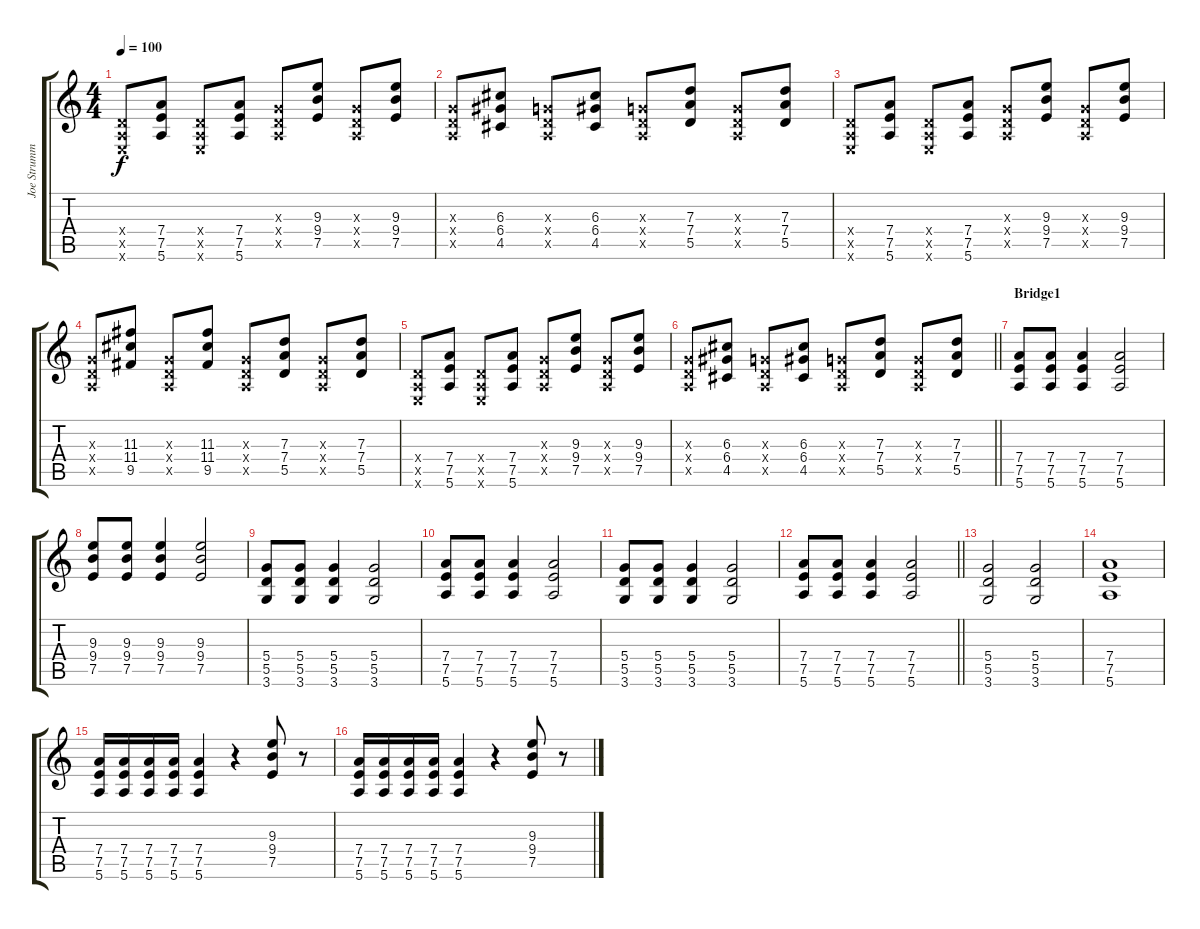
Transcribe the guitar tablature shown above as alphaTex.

\track ("Joe Strummer" "Joe Strumm") {instrument distortionguitar}
\staff {score tabs}
\tuning (E4 B3 G3 D3 A2 E2) {hide}
\ts (4 4)
\tempo 100
\clef g2
\ks c
(0.4{x} 0.5{x} 0.6{x}).8{dy f} (7.4 7.5 5.6).8 (0.4{x} 0.5{x} 0.6{x}).8 (7.4 7.5 5.6).8 (0.3{x} 0.4{x} 0.5{x}).8 (9.3 9.4 7.5).8 (0.3{x} 0.4{x} 0.5{x}).8 (9.3 9.4 7.5).8 |
(0.3{x} 0.4{x} 0.5{x}).8 (6.3 6.4 4.5).8 (0.3{x} 0.4{x} 0.5{x}).8 (6.3 6.4 4.5).8 (0.3{x} 0.4{x} 0.5{x}).8 (7.3 7.4 5.5).8 (0.3{x} 0.4{x} 0.5{x}).8 (7.3 7.4 5.5).8 |
(0.4{x} 0.5{x} 0.6{x}).8 (7.4 7.5 5.6).8 (0.4{x} 0.5{x} 0.6{x}).8 (7.4 7.5 5.6).8 (0.3{x} 0.4{x} 0.5{x}).8 (9.3 9.4 7.5).8 (0.3{x} 0.4{x} 0.5{x}).8 (9.3 9.4 7.5).8 |
(0.3{x} 0.4{x} 0.5{x}).8 (11.3 11.4 9.5).8 (0.3{x} 0.4{x} 0.5{x}).8 (11.3 11.4 9.5).8 (0.3{x} 0.4{x} 0.5{x}).8 (7.3 7.4 5.5).8 (0.3{x} 0.4{x} 0.5{x}).8 (7.3 7.4 5.5).8 |
(0.4{x} 0.5{x} 0.6{x}).8 (7.4 7.5 5.6).8 (0.4{x} 0.5{x} 0.6{x}).8 (7.4 7.5 5.6).8 (0.3{x} 0.4{x} 0.5{x}).8 (9.3 9.4 7.5).8 (0.3{x} 0.4{x} 0.5{x}).8 (9.3 9.4 7.5).8 |
\barLineRight lightlight
(0.3{x} 0.4{x} 0.5{x}).8 (6.3 6.4 4.5).8 (0.3{x} 0.4{x} 0.5{x}).8 (6.3 6.4 4.5).8 (0.3{x} 0.4{x} 0.5{x}).8 (7.3 7.4 5.5).8 (0.3{x} 0.4{x} 0.5{x}).8 (7.3 7.4 5.5).8 |
\section ("" "Bridge1")
(7.4 7.5 5.6).8 (7.4 7.5 5.6).8 (7.4 7.5 5.6).4 (7.4 7.5 5.6).2 |
(9.3 9.4 7.5).8 (9.3 9.4 7.5).8 (9.3 9.4 7.5).4 (9.3 9.4 7.5).2 |
(5.4 5.5 3.6).8 (5.4 5.5 3.6).8 (5.4 5.5 3.6).4 (5.4 5.5 3.6).2 |
(7.4 7.5 5.6).8 (7.4 7.5 5.6).8 (7.4 7.5 5.6).4 (7.4 7.5 5.6).2 |
(5.4 5.5 3.6).8 (5.4 5.5 3.6).8 (5.4 5.5 3.6).4 (5.4 5.5 3.6).2 |
\barLineRight lightlight
(7.4 7.5 5.6).8 (7.4 7.5 5.6).8 (7.4 7.5 5.6).4 (7.4 7.5 5.6).2 |
(5.4 5.5 3.6).2 (5.4 5.5 3.6).2 |
(7.4 7.5 5.6).1 |
(7.4 7.5 5.6).16 (7.4 7.5 5.6).16 (7.4 7.5 5.6).16 (7.4 7.5 5.6).16 (7.4 7.5 5.6).4 r.4 (9.3 9.4 7.5).8 r.8 |
(7.4 7.5 5.6).16 (7.4 7.5 5.6).16 (7.4 7.5 5.6).16 (7.4 7.5 5.6).16 (7.4 7.5 5.6).4 r.4 (9.3 9.4 7.5).8 r.8
